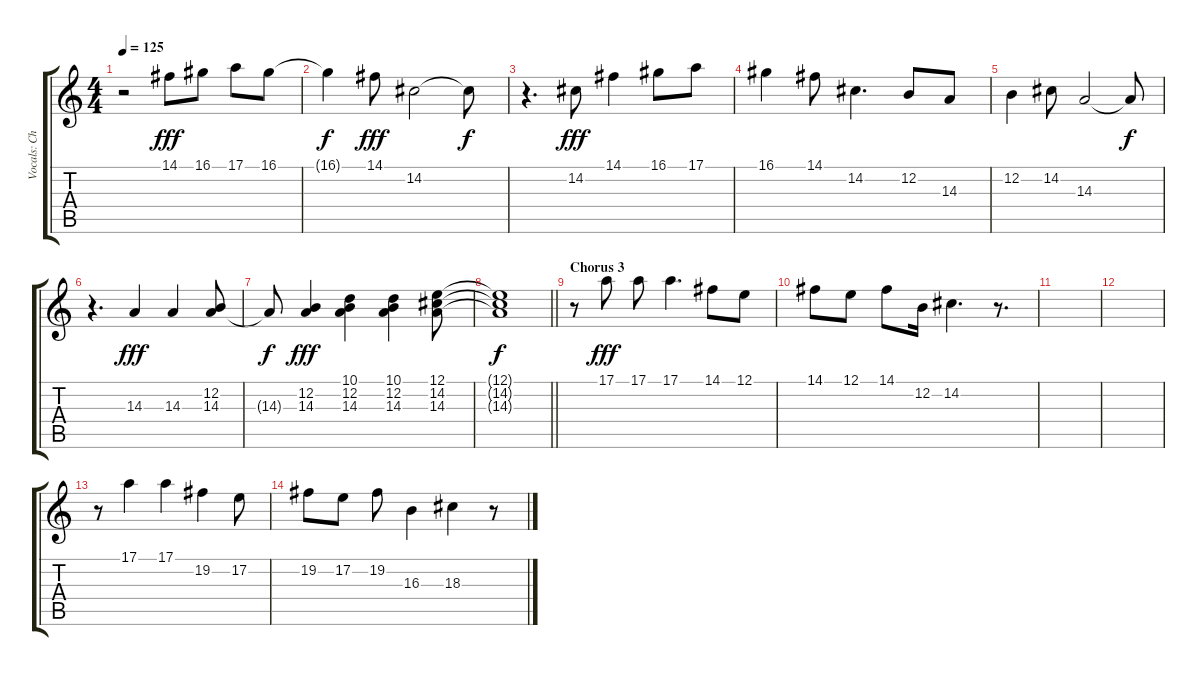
\track ("Vocals: Christine McVie" "Vocals: Ch") {instrument flute}
\staff {score tabs}
\tuning (E4 B3 G3 D3 A2 E2) {hide}
\ts (4 4)
\tempo 125
\clef g2
\ks c
r.2{dy f} 14.1.8{dy fff} 16.1.8 17.1.8 16.1.8 |
16.1{t}.4{dy f} 14.1.8{dy fff} 14.2.2 14.2{t}.8{dy f} |
r.4{d} 14.2.8{dy fff} 14.1.4 16.1.8 17.1.8 |
16.1.4 14.1.8 14.2.4{d} 12.2.8 14.3.8 |
12.2.4 14.2.8 14.3.2 14.3{t}.8{dy f} |
r.4{d} 14.3.4{dy fff} 14.3.4 (12.2 14.3).8 |
14.3{t}.8{dy f} (12.2 14.3).4{dy fff} (10.1 12.2 14.3).4 (10.1 12.2 14.3).4 (12.1 14.2 14.3).8 |
\barLineRight lightlight
(12.1{t} 14.2{t} 14.3{t}).1{dy f} |
\section ("" "Chorus 3")
r.8 17.1.8{dy fff volume 11 instrument pad1newage} 17.1.8 17.1.4{d} 14.1.8 12.1.8 |
14.1.8 12.1.8 14.1.8 12.2.16 14.2.4{d} r.8{d} |
|
|
r.8 17.1.4 17.1.4 19.2.4 17.2.8 |
19.2.8 17.2.8 19.2.8 16.3.4 18.3.4 r.8
